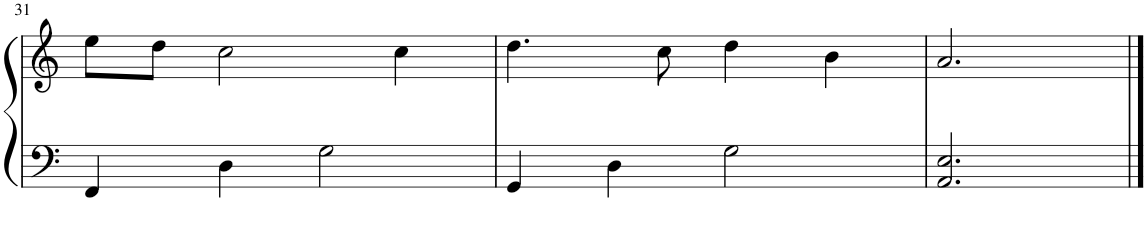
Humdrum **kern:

**kern	**kern
*part1	*part1
*staff2	*staff1
*I"钢琴	*
!!LO:PB:g=z
*clefF4	*clefG2
*k[]	*k[]
*M4/4	*M4/4
=31	=31
4FF/	8ee\L
.	8dd\J
4D\	2cc\
2G\	.
.	4cc\
=32	=32
4GG/	4.dd\
4D\	.
.	8cc\
2G\	4dd\
.	4b\
=33	=33
2.AA/ 2.E/	2.a/
==	==
*-	*-
